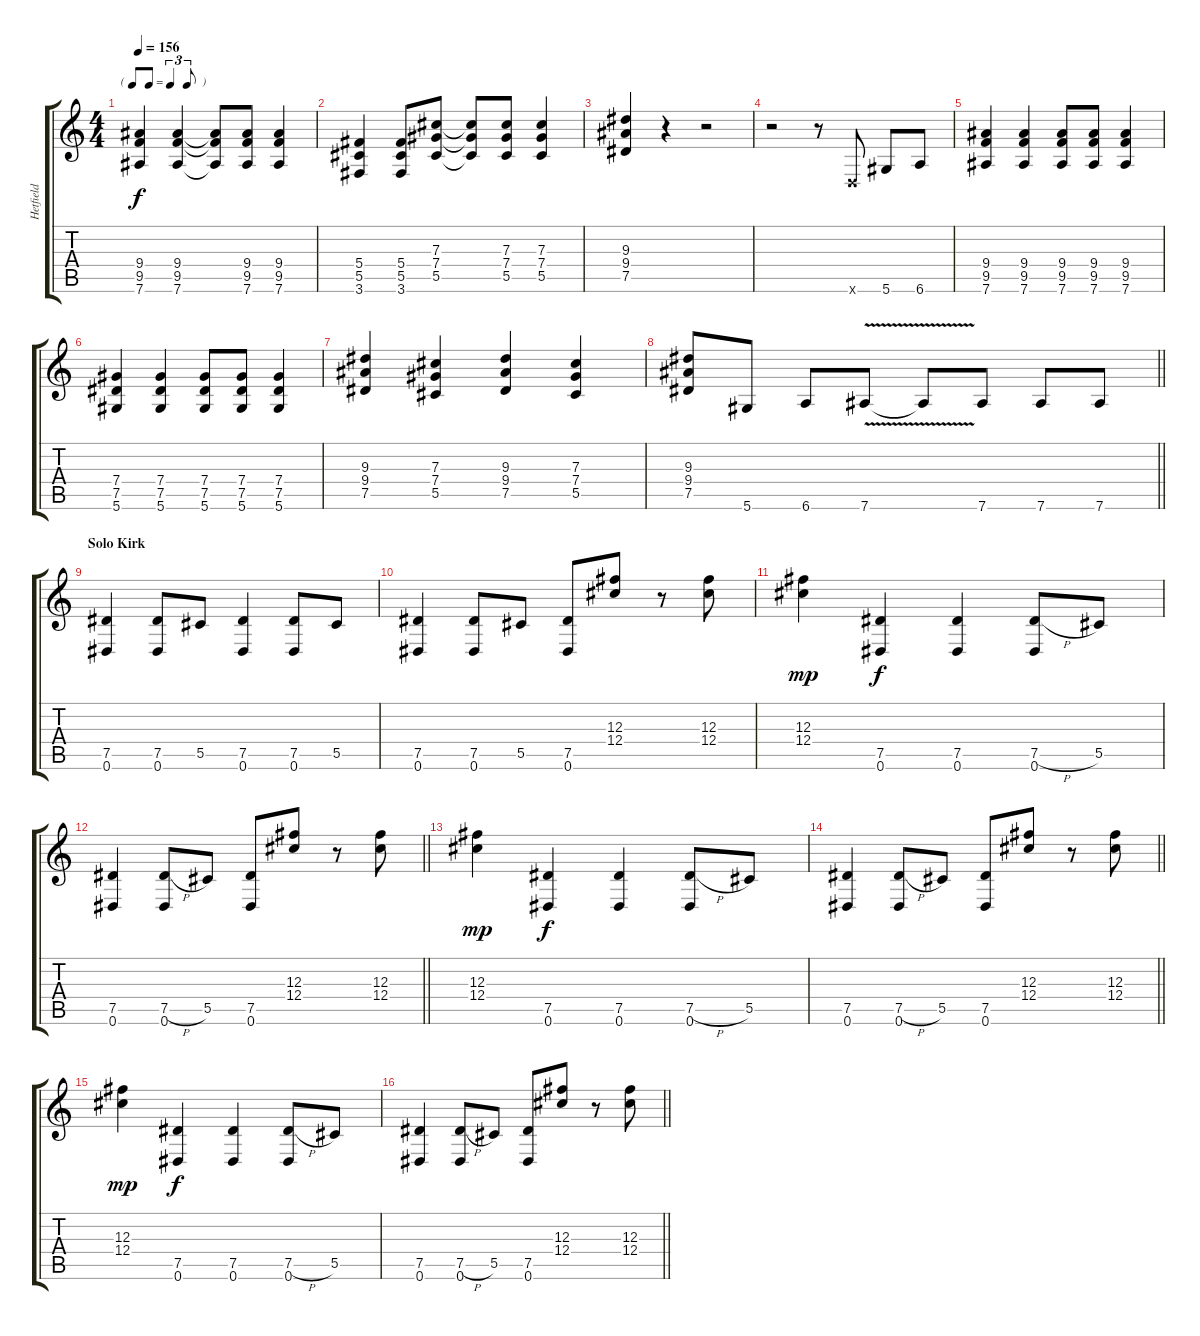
\track ("Hetfield" "Hetfield") {instrument distortionguitar}
\staff {score tabs}
\tuning (Eb4 Bb3 Gb3 Db3 Ab2 Eb2) {hide}
\ts (4 4)
\tf triplet8th
\tempo 156
\clef g2
\ks c
(9.4 9.5 7.6).4{dy f} (9.4 9.5 7.6).4 (9.4{t} 9.5{t} 7.6{t}).8 (9.4 9.5 7.6).8 (9.4 9.5 7.6).4 |
(5.4 5.5 3.6).4 (5.4 5.5 3.6).8 (7.3 7.4 5.5).8 (7.3{t} 7.4{t} 5.5{t}).8 (7.3 7.4 5.5).8 (7.3 7.4 5.5).4 |
(9.3 9.4 7.5).4 r.4 r.2 |
r.2 r.8 -1.6{x}.8 5.6.8 6.6.8 |
(9.4 9.5 7.6).4 (9.4 9.5 7.6).4 (9.4 9.5 7.6).8 (9.4 9.5 7.6).8 (9.4 9.5 7.6).4 |
(7.4 7.5 5.6).4 (7.4 7.5 5.6).4 (7.4 7.5 5.6).8 (7.4 7.5 5.6).8 (7.4 7.5 5.6).4 |
(9.3 9.4 7.5).4 (7.3 7.4 5.5).4 (9.3 9.4 7.5).4 (7.3 7.4 5.5).4 |
\barLineRight lightlight
(9.3 9.4 7.5).8 5.6.8 6.6.8 7.6{v}.8 7.6{t}.8 7.6.8 7.6.8 7.6.8 |
\section ("" "Solo Kirk")
(7.5 0.6).4 (7.5 0.6).8 5.5.8 (7.5 0.6).4 (7.5 0.6).8 5.5.8 |
(7.5 0.6).4 (7.5 0.6).8 5.5.8 (7.5 0.6).8 (12.3 12.4).8 r.8 (12.3 12.4).8 |
(12.3 12.4).4{dy mp} (7.5 0.6).4{dy f} (7.5 0.6).4 (7.5{h} 0.6).8 5.5.8 |
\barLineRight lightlight
(7.5 0.6).4 (7.5{h} 0.6).8 5.5.8 (7.5 0.6).8 (12.3 12.4).8 r.8 (12.3 12.4).8 |
(12.3 12.4).4{dy mp} (7.5 0.6).4{dy f} (7.5 0.6).4 (7.5{h} 0.6).8 5.5.8 |
\barLineRight lightlight
(7.5 0.6).4 (7.5{h} 0.6).8 5.5.8 (7.5 0.6).8 (12.3 12.4).8 r.8 (12.3 12.4).8 |
(12.3 12.4).4{dy mp} (7.5 0.6).4{dy f} (7.5 0.6).4 (7.5{h} 0.6).8 5.5.8 |
\barLineRight lightlight
(7.5 0.6).4 (7.5{h} 0.6).8 5.5.8 (7.5 0.6).8 (12.3 12.4).8 r.8 (12.3 12.4).8
